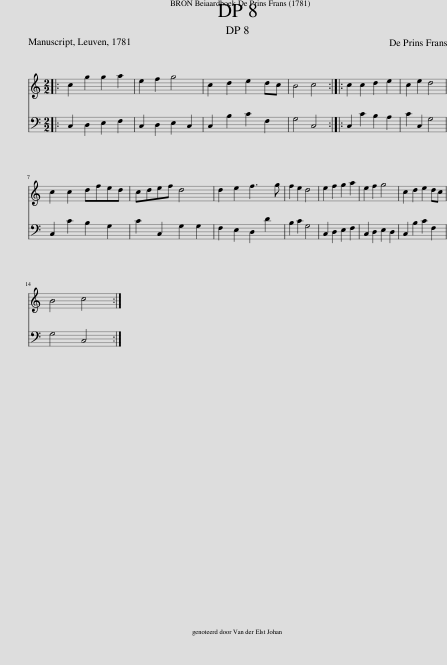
X:1
%%score 1 2
L:1/8
M:2/2
I:linebreak $
K:C
V:1 treble
V:2 bass
V:1
|: c2 g2 g2 a2 | e2 f2 g4 | c2 d2 e2 dc | B4 c4 :: c2 c2 d2 e2 | %5
 c2 e2 d4 |$ c2 c2 dfed | cdef d4 | d2 e2 f3 g | f2 e2 d4 | %10
 e2 f2 g2 a2 | e2 f2 g4 | c2 d2 e2 dc |$ B4 c4 :| %14
V:2
|: C,2 D,2 E,2 F,2 | C,2 D,2 E,2 C,2 | C,2 B,2 C2 F,2 | G,4 C,4 :: C,2 C2 B,2 A,2 | %5
 C2 C,2 G,4 |$ C,2 C2 B,2 G,2 | C2 C,2 G,2 G,2 | F,2 E,2 D,2 D2 | B,2 C2 G,4 | %10
 C,2 D,2 E,2 F,2 | C,2 D,2 E,2 D,2 | C,2 B,2 C2 F,2 |$ G,4 C,4 :| %14
